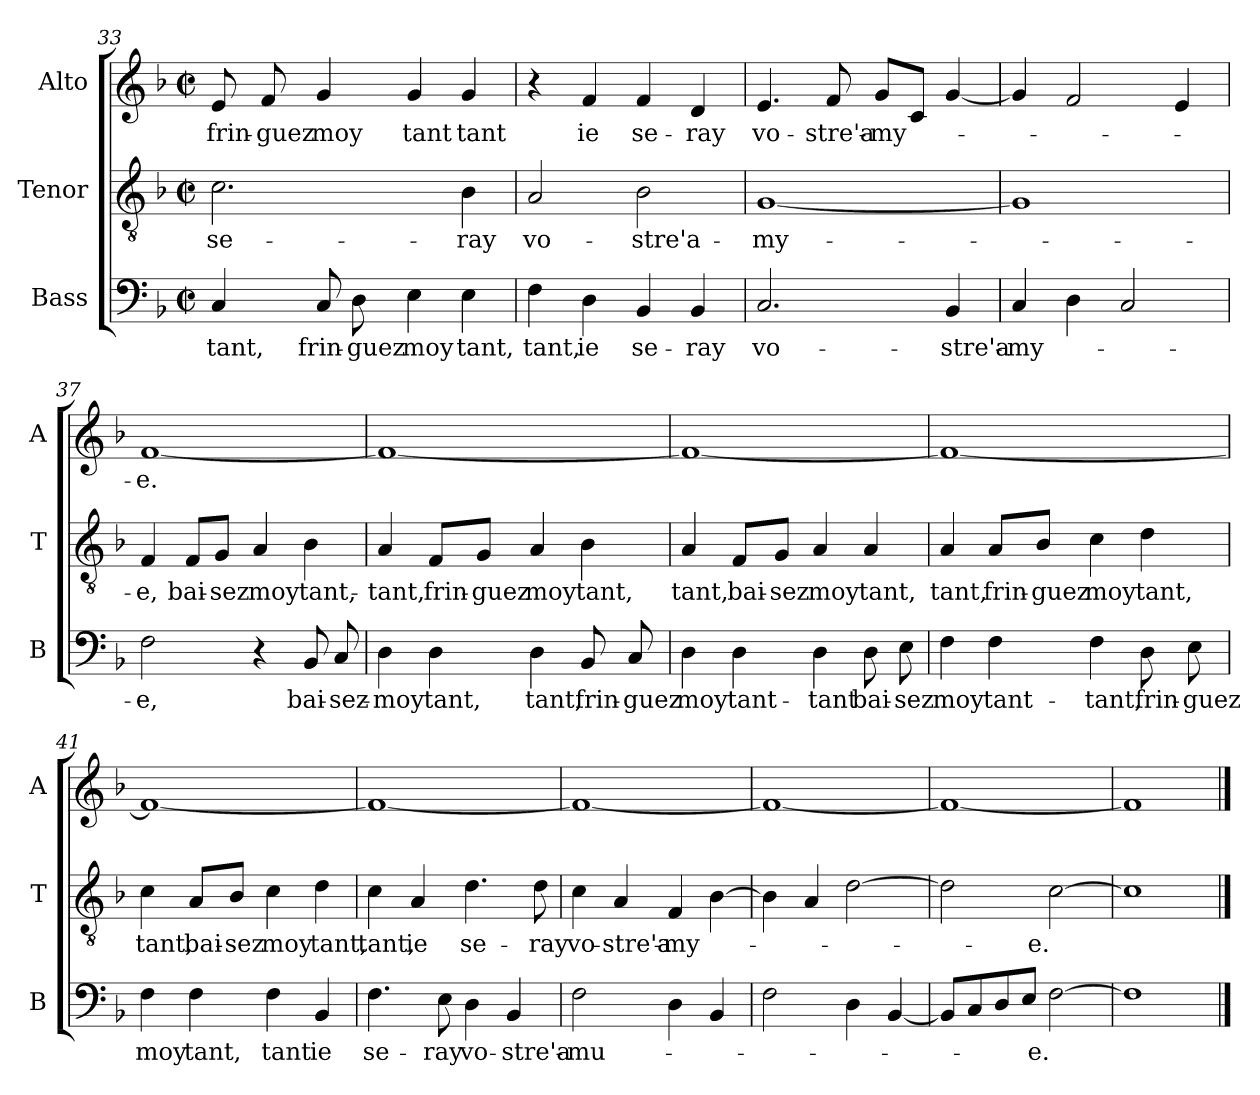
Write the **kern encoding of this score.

**kern	**text	**kern	**text	**kern	**text
*part3	*part3	*part2	*part2	*part1	*part1
*staff3	*staff3	*staff2	*staff2	*staff1	*staff1
*I"Bass	*	*I"Tenor	*	*I"Alto	*
*I'B	*	*I'T	*	*I'A	*
*clefF4	*	*clefGv2	*	*clefG2	*
*k[b-]	*	*k[b-]	*	*k[b-]	*
*F:	*	*F:	*	*F:	*
*M2/2	*	*M2/2	*	*M2/2	*
*met(c|)	*	*met(c|)	*	*met(c|)	*
=33	=33	=33	=33	=33	=33
!	!LO:LY:b	!	!LO:LY:b	!	!LO:LY:b
4C/	tant,	2.c\	se-	8e/	frin-
!	!	!	!	!	!LO:LY:b
.	.	.	.	8f/	-guez
!	!LO:LY:b	!	!	!	!LO:LY:b
8C/	frin-	.	.	4g/	moy
!	!LO:LY:b	!	!	!	!
8D\	-guez	.	.	.	.
!	!LO:LY:b	!	!	!	!LO:LY:b
4E\	moy	.	.	4g/	tant
!	!LO:LY:b	!	!LO:LY:b	!	!LO:LY:b
4E\	tant,	4B-\	-ray	4g/	tant
!!LO:PB:g=z
=34	=34	=34	=34	=34	=34
!	!LO:LY:b	!	!LO:LY:b	!	!
4F\	tant,	2A/	vo-	4r	.
!	!LO:LY:b	!	!	!	!LO:LY:b
4D\	ie	.	.	4f/	ie
!	!LO:LY:b	!	!LO:LY:b	!	!LO:LY:b
4BB-/	se-	2B-\	-stre'a-	4f/	se-
!	!LO:LY:b	!	!	!	!LO:LY:b
4BB-/	-ray	.	.	4d/	-ray
=35	=35	=35	=35	=35	=35
!	!LO:LY:b	!	!LO:LY:b	!	!LO:LY:b
2.C/	vo-	[1G	-my-	4.e/	vo-
!	!	!	!	!	!LO:LY:b
.	.	.	.	8f/	-stre'a-
!	!	!	!	!	!LO:LY:b
.	.	.	.	8g/L	-my-
.	.	.	.	8c/J	.
!	!LO:LY:b	!	!	!	!
4BB-/	-stre'a-	.	.	[4g/	.
=36	=36	=36	=36	=36	=36
!	!LO:LY:b	!	!	!	!
4C/	-my-	1G]	.	4g/]	.
4D\	.	.	.	2f/	.
2C/	.	.	.	.	.
.	.	.	.	4e/	.
=37	=37	=37	=37	=37	=37
!	!LO:LY:b	!	!LO:LY:b	!	!LO:LY:b
2F\	-e,	4F/	-e,	[1f	-e.
!	!	!	!LO:LY:b	!	!
.	.	8F/L	bai-	.	.
!	!	!	!LO:LY:b	!	!
.	.	8G/J	-sez	.	.
!	!	!	!LO:LY:b	!	!
4r	.	4A/	moy	.	.
!	!LO:LY:b	!	!LO:LY:b	!	!
8BB-/	bai-	4B-\	tant,-	.	.
!	!LO:LY:b	!	!	!	!
8C/	-sez-	.	.	.	.
!!LO:LB:g=z
=38	=38	=38	=38	=38	=38
!	!LO:LY:b	!	!LO:LY:b	!	!
4D\	-moy	4A/	-tant,	1f_	.
!	!LO:LY:b	!	!LO:LY:b	!	!
4D\	tant,	8F/L	frin-	.	.
!	!	!	!LO:LY:b	!	!
.	.	8G/J	-guez	.	.
!	!LO:LY:b	!	!LO:LY:b	!	!
4D\	tant,	4A/	moy	.	.
!	!LO:LY:b	!	!LO:LY:b	!	!
8BB-/	frin-	4B-\	tant,	.	.
!	!LO:LY:b	!	!	!	!
8C/	-guez	.	.	.	.
=39	=39	=39	=39	=39	=39
!	!LO:LY:b	!	!LO:LY:b	!	!
4D\	moy	4A/	tant,	1f_	.
!	!LO:LY:b	!	!LO:LY:b	!	!
4D\	tant-	8F/L	bai-	.	.
!	!	!	!LO:LY:b	!	!
.	.	8G/J	-sez	.	.
!	!LO:LY:b	!	!LO:LY:b	!	!
4D\	-tant	4A/	moy	.	.
!	!LO:LY:b	!	!LO:LY:b	!	!
8D\	bai-	4A/	tant,	.	.
!	!LO:LY:b	!	!	!	!
8E\	-sez	.	.	.	.
=40	=40	=40	=40	=40	=40
!	!LO:LY:b	!	!LO:LY:b	!	!
4F\	moy	4A/	tant,	1f_	.
!	!LO:LY:b	!	!LO:LY:b	!	!
4F\	tant-	8A/L	frin-	.	.
!	!	!	!LO:LY:b	!	!
.	.	8B-/J	-guez	.	.
!	!LO:LY:b	!	!LO:LY:b	!	!
4F\	-tant,	4c\	moy	.	.
!	!LO:LY:b	!	!LO:LY:b	!	!
8D\	frin-	4d\	tant,	.	.
!	!LO:LY:b	!	!	!	!
8E\	-guez	.	.	.	.
=41	=41	=41	=41	=41	=41
!	!LO:LY:b	!	!LO:LY:b	!	!
4F\	moy	4c\	tant,	1f_	.
!	!LO:LY:b	!	!LO:LY:b	!	!
4F\	tant,	8A/L	bai-	.	.
!	!	!	!LO:LY:b	!	!
.	.	8B-/J	-sez	.	.
!	!LO:LY:b	!	!LO:LY:b	!	!
4F\	tant	4c\	moy	.	.
!	!LO:LY:b	!	!LO:LY:b	!	!
4BB-/	ie	4d\	tant,	.	.
!!LO:LB:g=z
=42	=42	=42	=42	=42	=42
!	!LO:LY:b	!	!LO:LY:b	!	!
4.F\	se-	4c\	tant,	1f_	.
!	!	!	!LO:LY:b	!	!
.	.	4A/	ie	.	.
!	!LO:LY:b	!	!	!	!
8E\	-ray	.	.	.	.
!	!LO:LY:b	!	!LO:LY:b	!	!
4D\	vo-	4.d\	se-	.	.
!	!LO:LY:b	!	!	!	!
4BB-/	-stre'a-	.	.	.	.
!	!	!	!LO:LY:b	!	!
.	.	8d\	-ray	.	.
=43	=43	=43	=43	=43	=43
!	!LO:LY:b	!	!LO:LY:b	!	!
2F\	-mu-	4c\	vo-	1f_	.
!	!	!	!LO:LY:b	!	!
.	.	4A/	-stre'a-	.	.
!	!	!	!LO:LY:b	!	!
4D\	.	4F/	-my-	.	.
4BB-/	.	[4B-\	.	.	.
=44	=44	=44	=44	=44	=44
2F\	.	4B-\]	.	1f_	.
.	.	4A/	.	.	.
4D\	.	[2d\	.	.	.
[4BB-/	.	.	.	.	.
=45	=45	=45	=45	=45	=45
8BB-/L]	.	2d\]	.	1f_	.
8C/	.	.	.	.	.
8D/	.	.	.	.	.
8E/J	.	.	.	.	.
!	!LO:LY:b	!	!LO:LY:b	!	!
[2F\	-e.	[2c\	-e.	.	.
=46	=46	=46	=46	=46	=46
1F]	.	1c]	.	1f]	.
==	==	==	==	==	==
*-	*-	*-	*-	*-	*-
